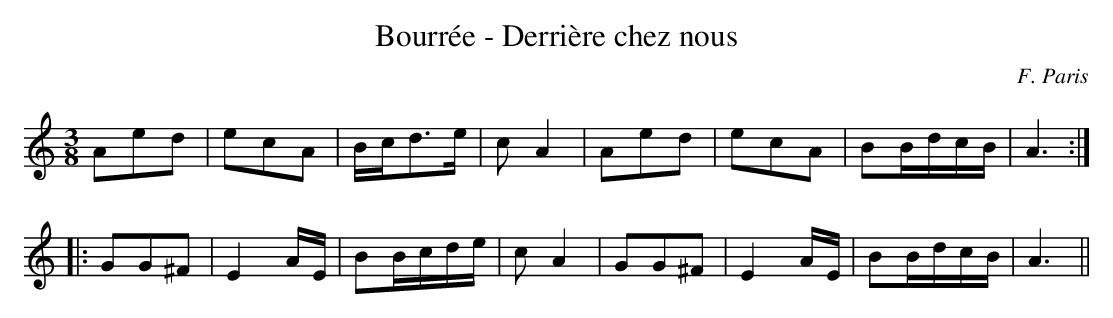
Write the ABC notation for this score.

X:1
T:Bourrée - Derrière chez nous
C:F. Paris
M:3/8
L:1/16
K:C
A2e2d2|e2c2A2|Bcd3e|c2A4|\
A2e2d2|e2c2A2|B2BdcB|A6:|
|:G2G2^F2|E4AE|B2Bcde|c2A4|\
G2G2^F2|E4AE|B2BdcB|A6||
